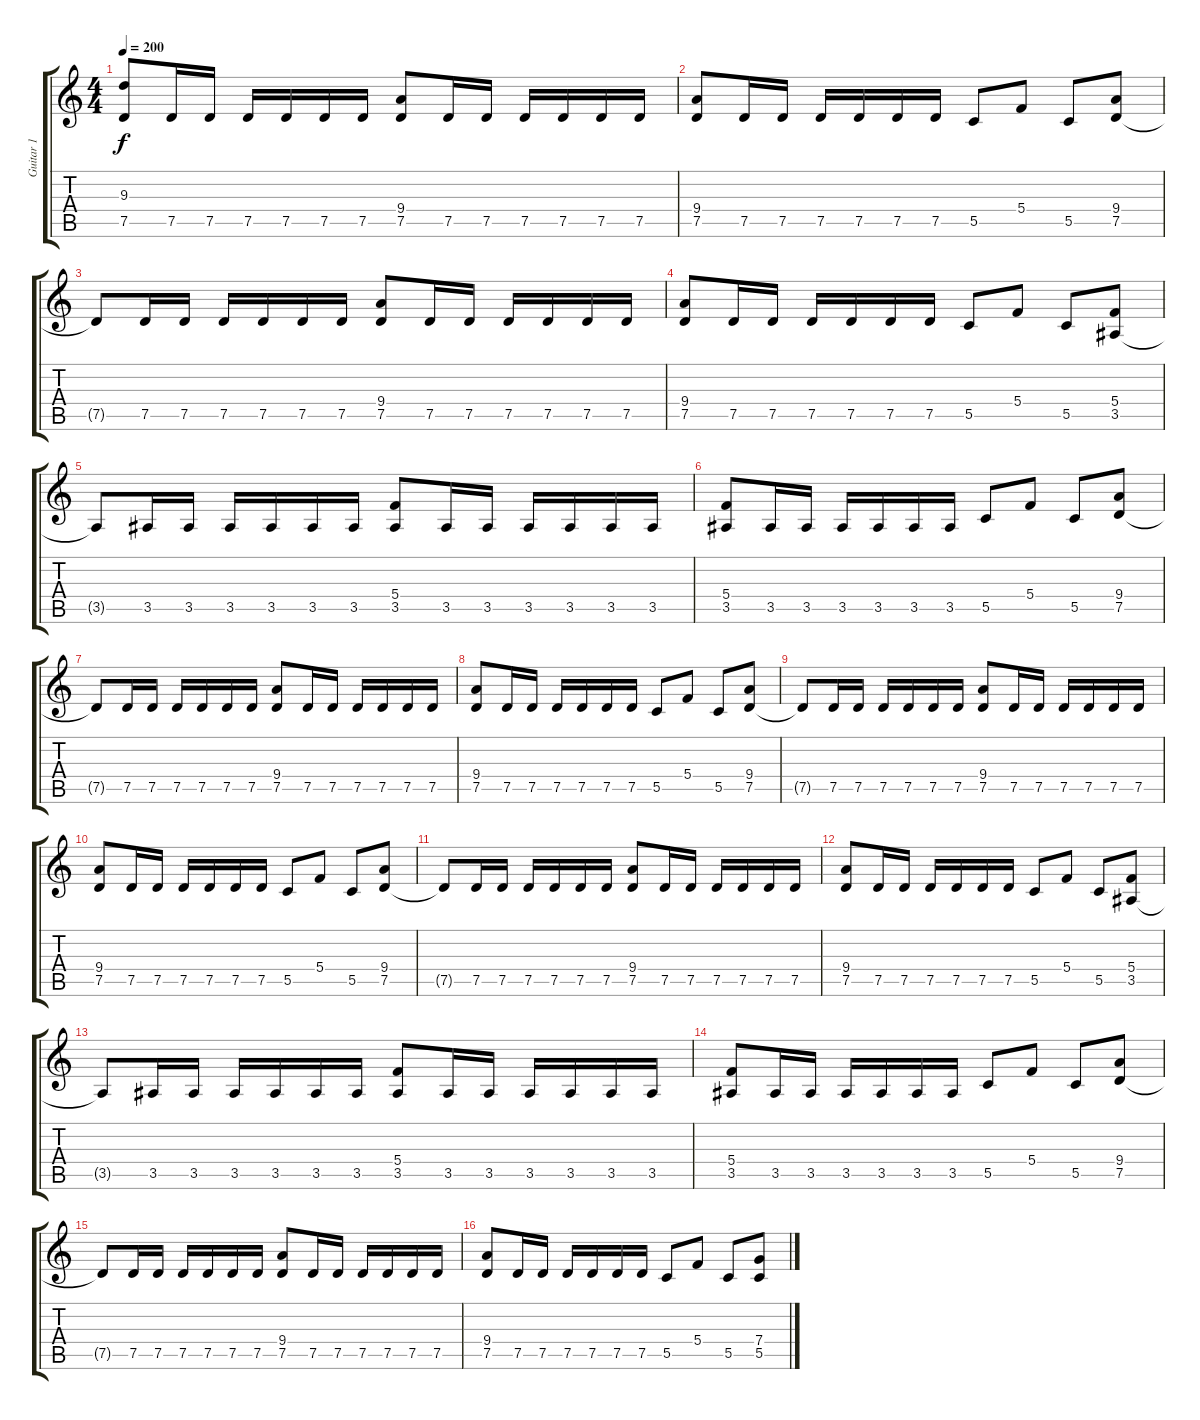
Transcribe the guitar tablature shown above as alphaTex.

\track ("Guitar 1" "Guitar 1") {instrument distortionguitar}
\staff {score tabs}
\tuning (D4 A3 F3 C3 G2 D2) {hide}
\ts (4 4)
\tempo 200
\clef g2
\ks c
(9.3{t} 7.5).8{dy f} 7.5.16 7.5.16 7.5.16 7.5.16 7.5.16 7.5.16 (9.4 7.5).8 7.5.16 7.5.16 7.5.16 7.5.16 7.5.16 7.5.16 |
(9.4 7.5).8 7.5.16 7.5.16 7.5.16 7.5.16 7.5.16 7.5.16 5.5.8 5.4.8 5.5.8 (9.4 7.5).8 |
7.5{t}.8 7.5.16 7.5.16 7.5.16 7.5.16 7.5.16 7.5.16 (9.4 7.5).8 7.5.16 7.5.16 7.5.16 7.5.16 7.5.16 7.5.16 |
(9.4 7.5).8 7.5.16 7.5.16 7.5.16 7.5.16 7.5.16 7.5.16 5.5.8 5.4.8 5.5.8 (5.4 3.5).8 |
3.5{t}.8 3.5.16 3.5.16 3.5.16 3.5.16 3.5.16 3.5.16 (5.4 3.5).8 3.5.16 3.5.16 3.5.16 3.5.16 3.5.16 3.5.16 |
(5.4 3.5).8 3.5.16 3.5.16 3.5.16 3.5.16 3.5.16 3.5.16 5.5.8 5.4.8 5.5.8 (9.4 7.5).8 |
7.5{t}.8 7.5.16 7.5.16 7.5.16 7.5.16 7.5.16 7.5.16 (9.4 7.5).8 7.5.16 7.5.16 7.5.16 7.5.16 7.5.16 7.5.16 |
(9.4 7.5).8 7.5.16 7.5.16 7.5.16 7.5.16 7.5.16 7.5.16 5.5.8 5.4.8 5.5.8 (9.4 7.5).8 |
7.5{t}.8 7.5.16 7.5.16 7.5.16 7.5.16 7.5.16 7.5.16 (9.4 7.5).8 7.5.16 7.5.16 7.5.16 7.5.16 7.5.16 7.5.16 |
(9.4 7.5).8 7.5.16 7.5.16 7.5.16 7.5.16 7.5.16 7.5.16 5.5.8 5.4.8 5.5.8 (9.4 7.5).8 |
7.5{t}.8 7.5.16 7.5.16 7.5.16 7.5.16 7.5.16 7.5.16 (9.4 7.5).8 7.5.16 7.5.16 7.5.16 7.5.16 7.5.16 7.5.16 |
(9.4 7.5).8 7.5.16 7.5.16 7.5.16 7.5.16 7.5.16 7.5.16 5.5.8 5.4.8 5.5.8 (5.4 3.5).8 |
3.5{t}.8 3.5.16 3.5.16 3.5.16 3.5.16 3.5.16 3.5.16 (5.4 3.5).8 3.5.16 3.5.16 3.5.16 3.5.16 3.5.16 3.5.16 |
(5.4 3.5).8 3.5.16 3.5.16 3.5.16 3.5.16 3.5.16 3.5.16 5.5.8 5.4.8 5.5.8 (9.4 7.5).8 |
7.5{t}.8 7.5.16 7.5.16 7.5.16 7.5.16 7.5.16 7.5.16 (9.4 7.5).8 7.5.16 7.5.16 7.5.16 7.5.16 7.5.16 7.5.16 |
(9.4 7.5).8 7.5.16 7.5.16 7.5.16 7.5.16 7.5.16 7.5.16 5.5.8 5.4.8 5.5.8 (7.4 5.5).8
